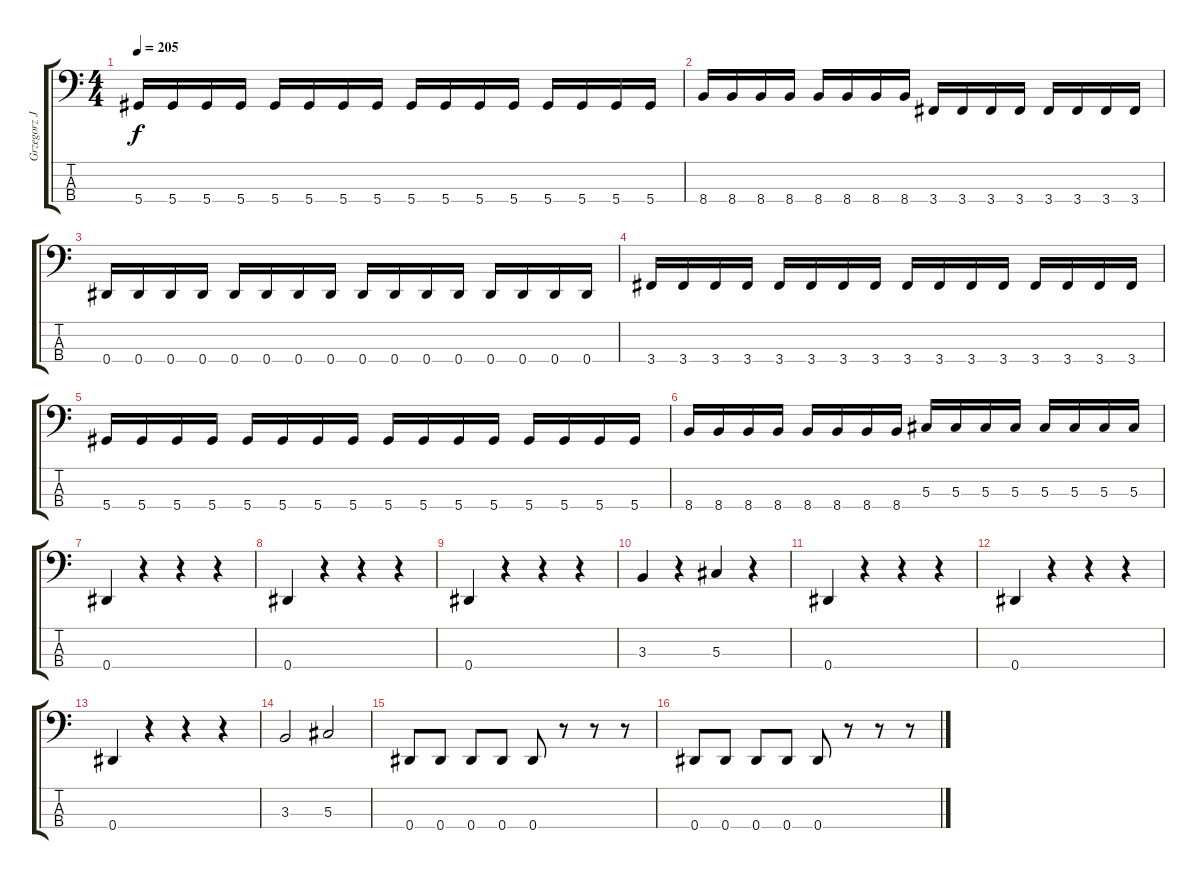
\track ("Grzegorz Jezierski" "Grzegorz J") {instrument electricbasspick}
\staff {score tabs}
\tuning (Gb2 Db2 Ab1 Eb1) {hide}
\ts (4 4)
\tempo 205
\clef f4
\ks c
5.4.16{dy f} 5.4.16 5.4.16 5.4.16 5.4.16 5.4.16 5.4.16 5.4.16 5.4.16 5.4.16 5.4.16 5.4.16 5.4.16 5.4.16 5.4.16 5.4.16 |
8.4.16 8.4.16 8.4.16 8.4.16 8.4.16 8.4.16 8.4.16 8.4.16 3.4.16 3.4.16 3.4.16 3.4.16 3.4.16 3.4.16 3.4.16 3.4.16 |
0.4.16 0.4.16 0.4.16 0.4.16 0.4.16 0.4.16 0.4.16 0.4.16 0.4.16 0.4.16 0.4.16 0.4.16 0.4.16 0.4.16 0.4.16 0.4.16 |
3.4.16 3.4.16 3.4.16 3.4.16 3.4.16 3.4.16 3.4.16 3.4.16 3.4.16 3.4.16 3.4.16 3.4.16 3.4.16 3.4.16 3.4.16 3.4.16 |
5.4.16 5.4.16 5.4.16 5.4.16 5.4.16 5.4.16 5.4.16 5.4.16 5.4.16 5.4.16 5.4.16 5.4.16 5.4.16 5.4.16 5.4.16 5.4.16 |
8.4.16 8.4.16 8.4.16 8.4.16 8.4.16 8.4.16 8.4.16 8.4.16 5.3.16 5.3.16 5.3.16 5.3.16 5.3.16 5.3.16 5.3.16 5.3.16 |
0.4.4 r.4 r.4 r.4 |
0.4.4 r.4 r.4 r.4 |
0.4.4 r.4 r.4 r.4 |
3.3.4 r.4 5.3.4 r.4 |
0.4.4 r.4 r.4 r.4 |
0.4.4 r.4 r.4 r.4 |
0.4.4 r.4 r.4 r.4 |
3.3.2 5.3.2 |
0.4.8 0.4.8 0.4.8 0.4.8 0.4.8 r.8 r.8 r.8 |
0.4.8 0.4.8 0.4.8 0.4.8 0.4.8 r.8 r.8 r.8
